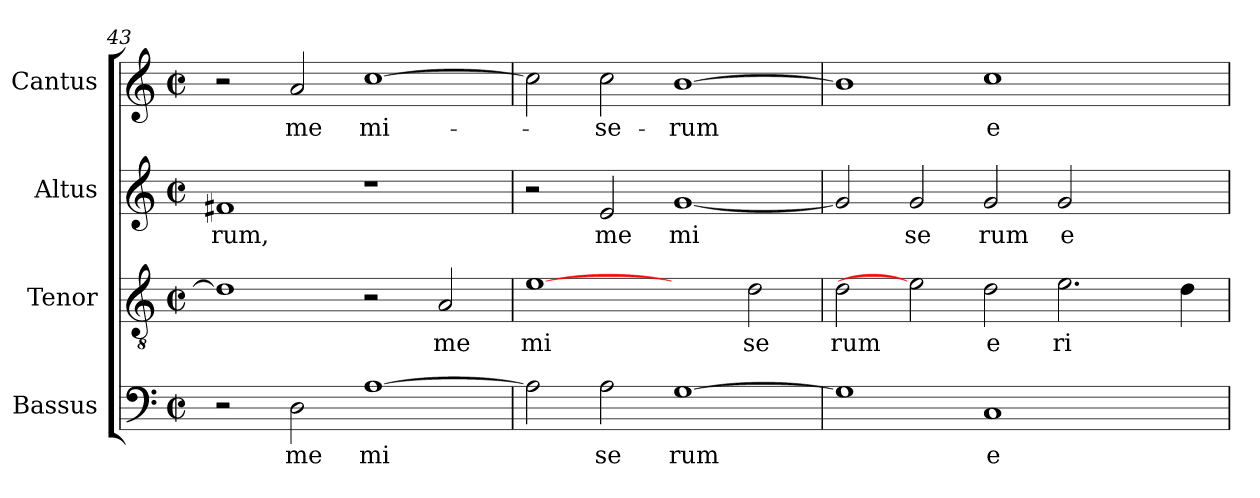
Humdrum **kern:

**kern	**text	**kern	**text	**kern	**text	**kern	**text
*part4	*part4	*part3	*part3	*part2	*part2	*part1	*part1
*staff4	*staff4	*staff3	*staff3	*staff2	*staff2	*staff1	*staff1
*I"Bassus	*	*I"Tenor	*	*I"Altus	*	*I"Cantus	*
*clefF4	*	*clefGv2	*	*clefG2	*	*clefG2	*
*M2/2	*	*M2/2	*	*M2/2	*	*M2/2	*
*met(c|)	*	*met(c|)	*	*met(c|)	*	*met(c|)	*
=43	=43	=43	=43	=43	=43	=43	=43
!	!	!	!	!	!LO:LY:b:cj	!	!
2r	.	1d]	.	1f#X	rum,	2r	.
!	!LO:LY:b:cj	!	!	!	!	!	!LO:LY:b:cj
2D\	me	.	.	.	.	2a/	me
!	!LO:LY:b:cj	!	!	!	!	!	!LO:LY:b:cj
[>1A	mi	2r	.	1r	.	[>1cc	mi-
!	!	!	!LO:LY:b:cj	!	!	!	!
.	.	2A/	me	.	.	.	.
=44	=44	=44	=44	=44	=44	=44	=44
!	!	!	!LO:LY:b:cj	!	!	!	!
2A\]	.	[1e	mi	2r	.	2cc\]	.
!	!LO:LY:b:cj	!	!	!	!LO:LY:b:cj	!	!LO:LY:b:cj
2A\	se	.	.	2e/	me	2cc\	-se-
!	!LO:LY:b	!	!	!	!LO:LY:b:cj	!	!LO:LY:b
[>1G	rum	2ryy	.	[<1g	mi	[>1b	-rum
!	!	!	!LO:LY:b:cj	!	!	!	!
.	.	2d\	se	.	.	.	.
=45	=45	=45	=45	=45	=45	=45	=45
!	!	!	!LO:LY:b:cj	!	!	!	!
1G]	.	2d\	rum	2g/]	.	1b]	.
!	!	!	!	!	!LO:LY:b:cj	!	!
.	.	2e]	.	2g/	se	.	.
!	!LO:LY:b:cj	!	!LO:LY:b:cj	!	!LO:LY:b:cj	!	!LO:LY:b:cj
1C	e	2d\	e	2g/	rum	1cc	e-
!	!	!	!LO:LY:b:cj	!	!LO:LY:b:cj	!	!
.	.	2.e\	ri	2g/	e	.	.
2ryy	.	.	.	2ryy	.	2ryy	.
.	.	4d\	.	.	.	.	.
=	=	=	=	=	=	=	=
*-	*-	*-	*-	*-	*-	*-	*-
